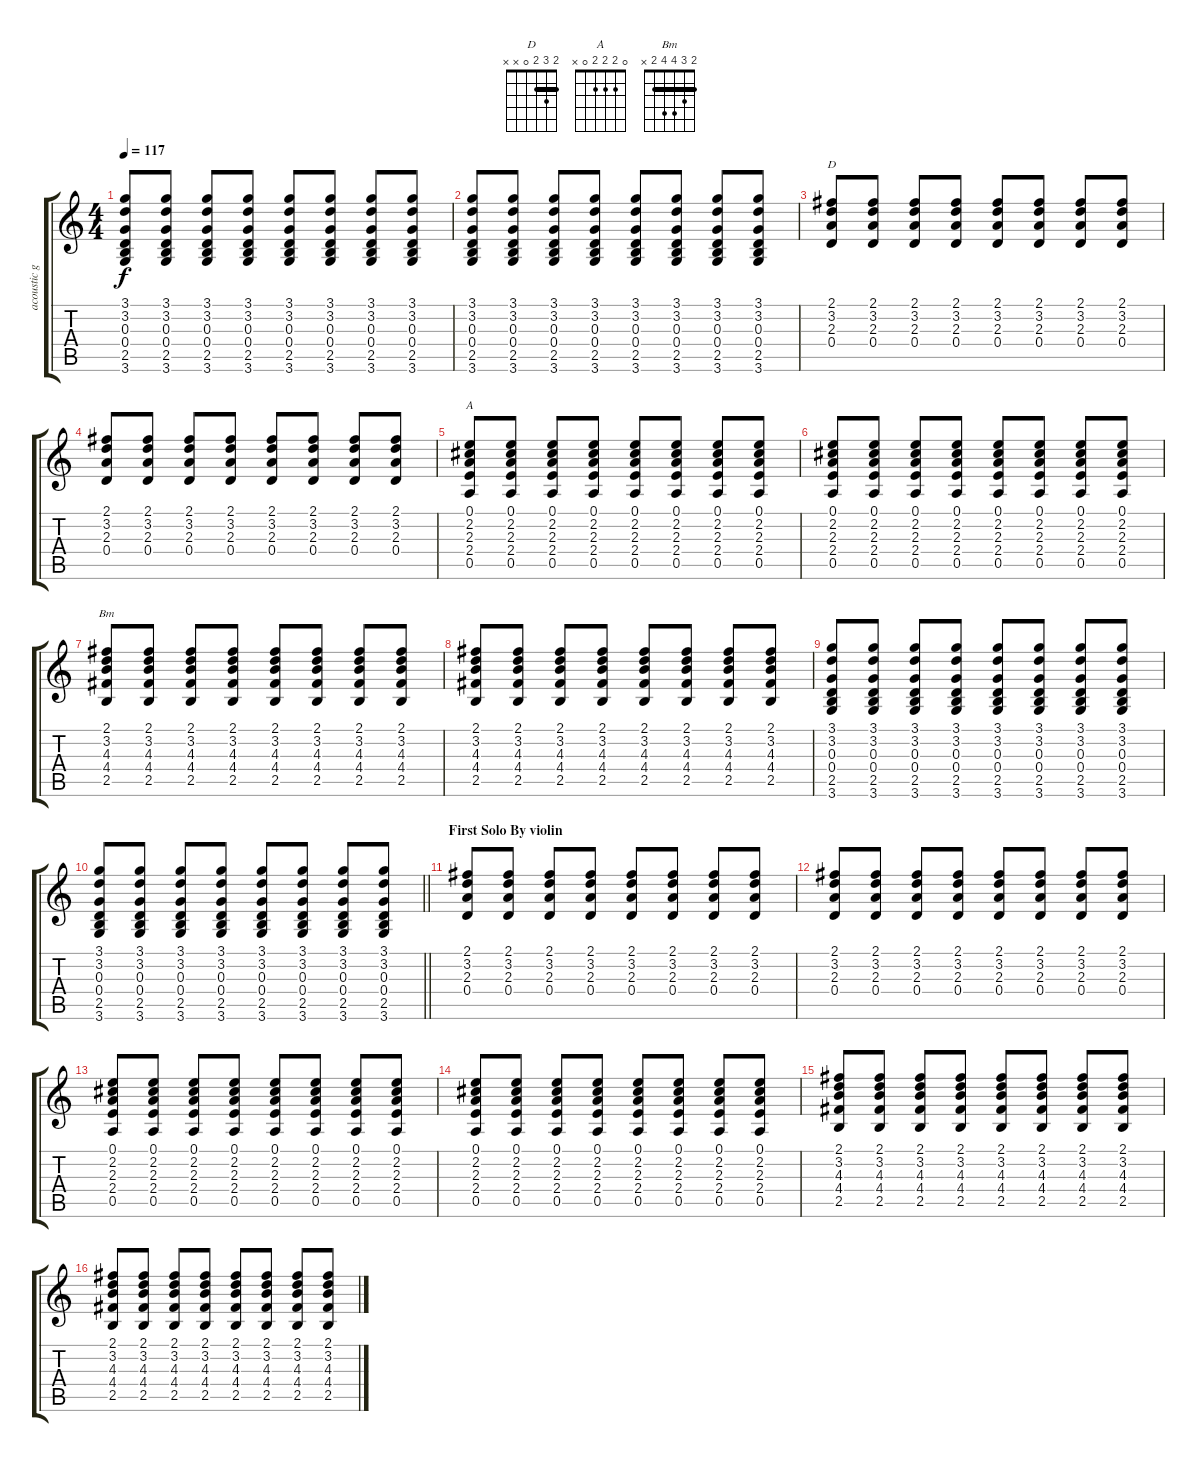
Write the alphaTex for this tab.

\track ("acoustic guitar" "acoustic g") {instrument electricguitarclean}
\staff {score tabs}
\tuning (E4 B3 G3 D3 A2 E2) {hide}
\chord ("D" 2 3 2 0 x x) {barre 2}
\chord ("A" 0 2 2 2 0 x)
\chord ("Bm" 2 3 4 4 2 x) {barre 2}
\ts (4 4)
\tempo 117
\clef g2
\ks c
(3.1 3.2 0.3 0.4 2.5 3.6).8{dy f} (3.1 3.2 0.3 0.4 2.5 3.6).8 (3.1 3.2 0.3 0.4 2.5 3.6).8 (3.1 3.2 0.3 0.4 2.5 3.6).8 (3.1 3.2 0.3 0.4 2.5 3.6).8 (3.1 3.2 0.3 0.4 2.5 3.6).8 (3.1 3.2 0.3 0.4 2.5 3.6).8 (3.1 3.2 0.3 0.4 2.5 3.6).8 |
(3.1 3.2 0.3 0.4 2.5 3.6).8 (3.1 3.2 0.3 0.4 2.5 3.6).8 (3.1 3.2 0.3 0.4 2.5 3.6).8 (3.1 3.2 0.3 0.4 2.5 3.6).8 (3.1 3.2 0.3 0.4 2.5 3.6).8 (3.1 3.2 0.3 0.4 2.5 3.6).8 (3.1 3.2 0.3 0.4 2.5 3.6).8 (3.1 3.2 0.3 0.4 2.5 3.6).8 |
(2.1 3.2 2.3 0.4).8{ch "D"} (2.1 3.2 2.3 0.4).8 (2.1 3.2 2.3 0.4).8 (2.1 3.2 2.3 0.4).8 (2.1 3.2 2.3 0.4).8 (2.1 3.2 2.3 0.4).8 (2.1 3.2 2.3 0.4).8 (2.1 3.2 2.3 0.4).8 |
(2.1 3.2 2.3 0.4).8 (2.1 3.2 2.3 0.4).8 (2.1 3.2 2.3 0.4).8 (2.1 3.2 2.3 0.4).8 (2.1 3.2 2.3 0.4).8 (2.1 3.2 2.3 0.4).8 (2.1 3.2 2.3 0.4).8 (2.1 3.2 2.3 0.4).8 |
(0.1 2.2 2.3 2.4 0.5).8{ch "A"} (0.1 2.2 2.3 2.4 0.5).8 (0.1 2.2 2.3 2.4 0.5).8 (0.1 2.2 2.3 2.4 0.5).8 (0.1 2.2 2.3 2.4 0.5).8 (0.1 2.2 2.3 2.4 0.5).8 (0.1 2.2 2.3 2.4 0.5).8 (0.1 2.2 2.3 2.4 0.5).8 |
(0.1 2.2 2.3 2.4 0.5).8 (0.1 2.2 2.3 2.4 0.5).8 (0.1 2.2 2.3 2.4 0.5).8 (0.1 2.2 2.3 2.4 0.5).8 (0.1 2.2 2.3 2.4 0.5).8 (0.1 2.2 2.3 2.4 0.5).8 (0.1 2.2 2.3 2.4 0.5).8 (0.1 2.2 2.3 2.4 0.5).8 |
(2.1 3.2 4.3 4.4 2.5).8{ch "Bm"} (2.1 3.2 4.3 4.4 2.5).8 (2.1 3.2 4.3 4.4 2.5).8 (2.1 3.2 4.3 4.4 2.5).8 (2.1 3.2 4.3 4.4 2.5).8 (2.1 3.2 4.3 4.4 2.5).8 (2.1 3.2 4.3 4.4 2.5).8 (2.1 3.2 4.3 4.4 2.5).8 |
(2.1 3.2 4.3 4.4 2.5).8 (2.1 3.2 4.3 4.4 2.5).8 (2.1 3.2 4.3 4.4 2.5).8 (2.1 3.2 4.3 4.4 2.5).8 (2.1 3.2 4.3 4.4 2.5).8 (2.1 3.2 4.3 4.4 2.5).8 (2.1 3.2 4.3 4.4 2.5).8 (2.1 3.2 4.3 4.4 2.5).8 |
(3.1 3.2 0.3 0.4 2.5 3.6).8 (3.1 3.2 0.3 0.4 2.5 3.6).8 (3.1 3.2 0.3 0.4 2.5 3.6).8 (3.1 3.2 0.3 0.4 2.5 3.6).8 (3.1 3.2 0.3 0.4 2.5 3.6).8 (3.1 3.2 0.3 0.4 2.5 3.6).8 (3.1 3.2 0.3 0.4 2.5 3.6).8 (3.1 3.2 0.3 0.4 2.5 3.6).8 |
\barLineRight lightlight
(3.1 3.2 0.3 0.4 2.5 3.6).8 (3.1 3.2 0.3 0.4 2.5 3.6).8 (3.1 3.2 0.3 0.4 2.5 3.6).8 (3.1 3.2 0.3 0.4 2.5 3.6).8 (3.1 3.2 0.3 0.4 2.5 3.6).8 (3.1 3.2 0.3 0.4 2.5 3.6).8 (3.1 3.2 0.3 0.4 2.5 3.6).8 (3.1 3.2 0.3 0.4 2.5 3.6).8 |
\section ("" "First Solo By violin")
(2.1 3.2 2.3 0.4).8 (2.1 3.2 2.3 0.4).8 (2.1 3.2 2.3 0.4).8 (2.1 3.2 2.3 0.4).8 (2.1 3.2 2.3 0.4).8 (2.1 3.2 2.3 0.4).8 (2.1 3.2 2.3 0.4).8 (2.1 3.2 2.3 0.4).8 |
(2.1 3.2 2.3 0.4).8 (2.1 3.2 2.3 0.4).8 (2.1 3.2 2.3 0.4).8 (2.1 3.2 2.3 0.4).8 (2.1 3.2 2.3 0.4).8 (2.1 3.2 2.3 0.4).8 (2.1 3.2 2.3 0.4).8 (2.1 3.2 2.3 0.4).8 |
(0.1 2.2 2.3 2.4 0.5).8 (0.1 2.2 2.3 2.4 0.5).8 (0.1 2.2 2.3 2.4 0.5).8 (0.1 2.2 2.3 2.4 0.5).8 (0.1 2.2 2.3 2.4 0.5).8 (0.1 2.2 2.3 2.4 0.5).8 (0.1 2.2 2.3 2.4 0.5).8 (0.1 2.2 2.3 2.4 0.5).8 |
(0.1 2.2 2.3 2.4 0.5).8 (0.1 2.2 2.3 2.4 0.5).8 (0.1 2.2 2.3 2.4 0.5).8 (0.1 2.2 2.3 2.4 0.5).8 (0.1 2.2 2.3 2.4 0.5).8 (0.1 2.2 2.3 2.4 0.5).8 (0.1 2.2 2.3 2.4 0.5).8 (0.1 2.2 2.3 2.4 0.5).8 |
(2.1 3.2 4.3 4.4 2.5).8 (2.1 3.2 4.3 4.4 2.5).8 (2.1 3.2 4.3 4.4 2.5).8 (2.1 3.2 4.3 4.4 2.5).8 (2.1 3.2 4.3 4.4 2.5).8 (2.1 3.2 4.3 4.4 2.5).8 (2.1 3.2 4.3 4.4 2.5).8 (2.1 3.2 4.3 4.4 2.5).8 |
(2.1 3.2 4.3 4.4 2.5).8 (2.1 3.2 4.3 4.4 2.5).8 (2.1 3.2 4.3 4.4 2.5).8 (2.1 3.2 4.3 4.4 2.5).8 (2.1 3.2 4.3 4.4 2.5).8 (2.1 3.2 4.3 4.4 2.5).8 (2.1 3.2 4.3 4.4 2.5).8 (2.1 3.2 4.3 4.4 2.5).8
